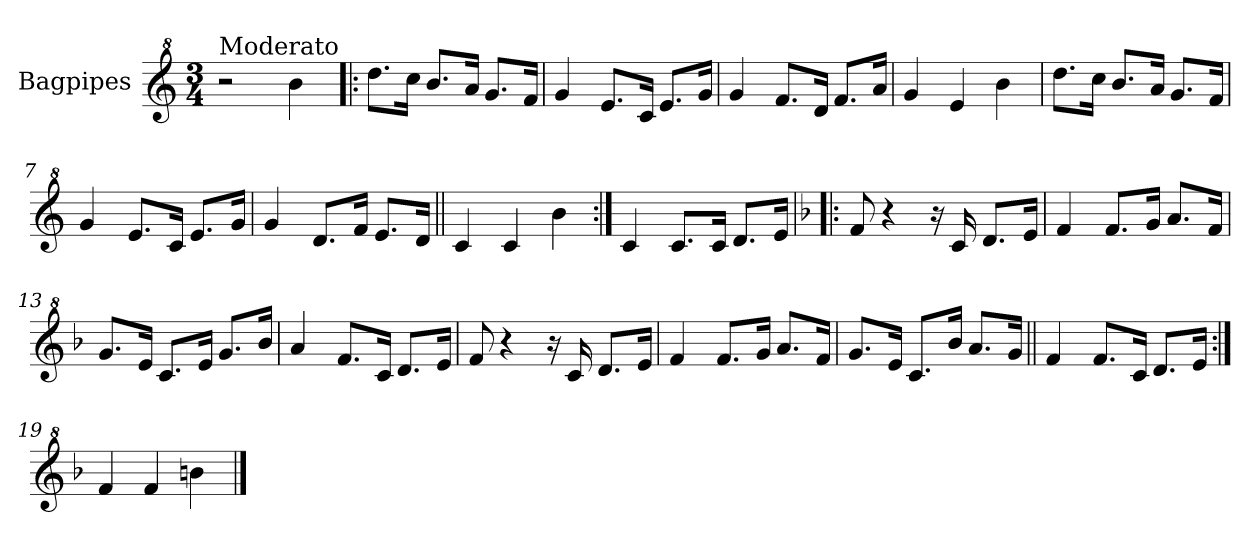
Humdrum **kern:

**kern
*part1
*staff1
*I"Bagpipes
*I'Bag
*clefG^2
*k[]
*C:
*M3/4
=1
!LO:TX:a:t=Moderato
2r
4bb\
=2!|:
8.ddd\L
16ccc\Jk
8.bb/L
16aa/Jk
8.gg/L
16ff/Jk
=3
4gg/
8.ee/L
16cc/Jk
8.ee/L
16gg/Jk
=4
4gg/
8.ff/L
16dd/Jk
8.ff/L
16aa/Jk
=5
4gg/
4ee/
4bb\
=6
8.ddd\L
16ccc\Jk
8.bb/L
16aa/Jk
8.gg/L
16ff/Jk
=7
4gg/
8.ee/L
16cc/Jk
8.ee/L
16gg/Jk
!!LO:LB:g=z
=8
4gg/
8.dd/L
16ff/Jk
8.ee/L
16dd/Jk
=9||
4cc/
4cc/
4bb\
=10:|!
4cc/
8.cc/L
16cc/Jk
8.dd/L
16ee/Jk
=11!|:
*k[b-]
*F:
8ff/
4r
16r
16cc/
8.dd/L
16ee/Jk
=12
4ff/
8.ff/L
16gg/Jk
8.aa/L
16ff/Jk
=13
8.gg/L
16ee/Jk
8.cc/L
16ee/Jk
8.gg/L
16bb-/Jk
=14
4aa/
8.ff/L
16cc/Jk
8.dd/L
16ee/Jk
!!LO:LB:g=z
=15
8ff/
4r
16r
16cc/
8.dd/L
16ee/Jk
=16
4ff/
8.ff/L
16gg/Jk
8.aa/L
16ff/Jk
=17
8.gg/L
16ee/Jk
8.cc/L
16bb-/Jk
8.aa/L
16gg/Jk
=18||
4ff/
8.ff/L
16cc/Jk
8.dd/L
16ee/Jk
=19:|!
4ff/
4ff/
4bbn\
==
*-
